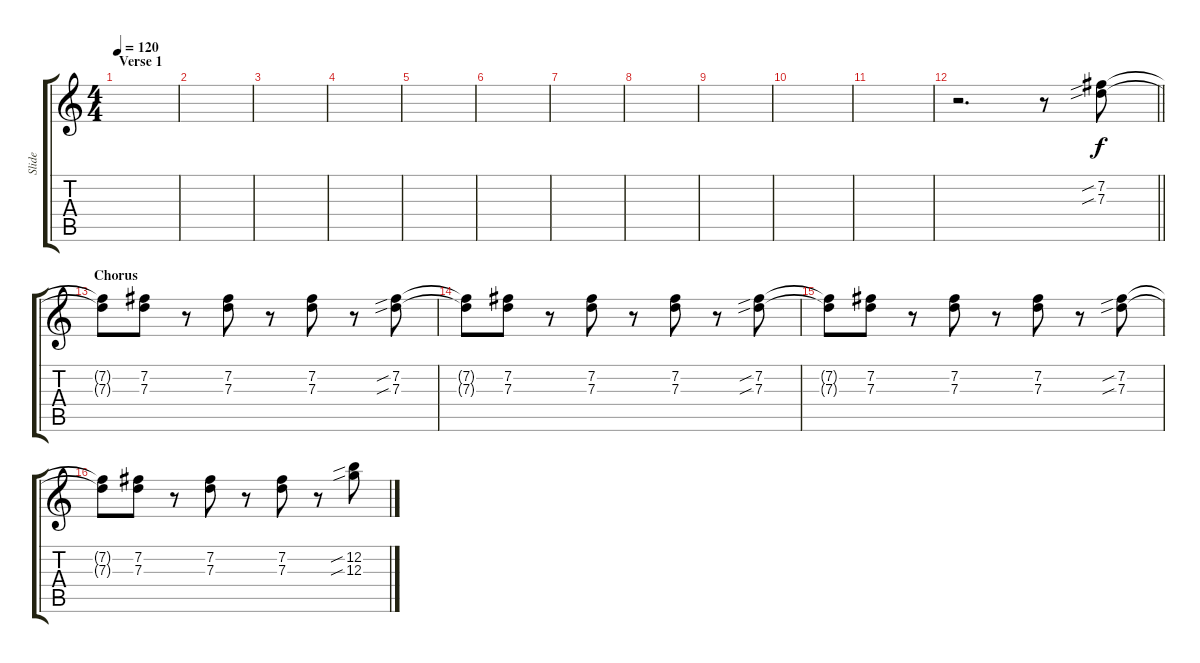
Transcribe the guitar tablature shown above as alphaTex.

\track ("Slide" "Slide") {instrument distortionguitar}
\staff {score tabs}
\tuning (E4 B3 G3 D3 A2 E2) {hide}
\ts (4 4)
\section ("" "Verse 1")
\tempo 120
\clef g2
\ks c
|
|
|
|
|
|
|
|
|
|
|
\barLineRight lightlight
r.2{d} r.8 (7.2{sib} 7.3{sib}).8 |
\section ("" "Chorus")
(7.2{t} 7.3{t}).8 (7.2 7.3).8 r.8 (7.2 7.3).8 r.8 (7.2 7.3).8 r.8 (7.2{sib} 7.3{sib}).8 |
(7.2{t} 7.3{t}).8 (7.2 7.3).8 r.8 (7.2 7.3).8 r.8 (7.2 7.3).8 r.8 (7.2{sib} 7.3{sib}).8 |
(7.2{t} 7.3{t}).8 (7.2 7.3).8 r.8 (7.2 7.3).8 r.8 (7.2 7.3).8 r.8 (7.2{sib} 7.3{sib}).8 |
(7.2{t} 7.3{t}).8 (7.2 7.3).8 r.8 (7.2 7.3).8 r.8 (7.2 7.3).8 r.8 (12.2{sib} 12.3{sib}).8
